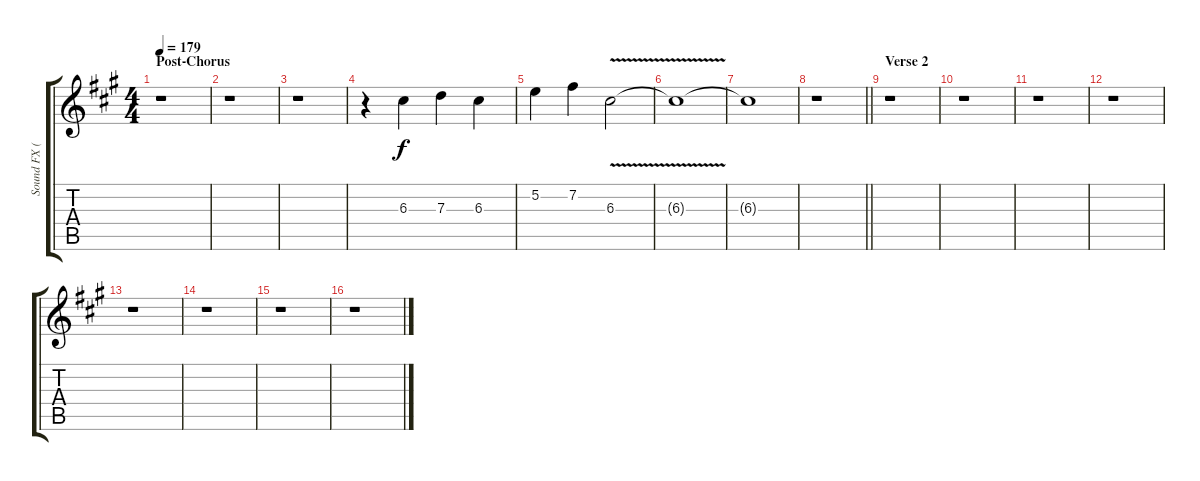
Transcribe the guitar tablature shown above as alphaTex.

\track ("Sound FX (Adam Gontier)" "Sound FX (") {instrument distortionguitar}
\staff {score tabs}
\tuning (E4 B3 G3 D3 A2 D2) {hide}
\ts (4 4)
\section ("" "Post-Chorus")
\tempo 179
\clef g2
\ks f#minor
r.1{dy f} |
r.1 |
r.1 |
r.4 6.3.4 7.3.4 6.3.4 |
5.2.4 7.2.4 6.3{v}.2{volume 0} |
6.3{t}.1 |
6.3{t}.1 |
\barLineRight lightlight
r.1 |
\section ("" "Verse 2")
r.1 |
r.1 |
r.1 |
r.1 |
r.1 |
r.1 |
r.1 |
r.1
